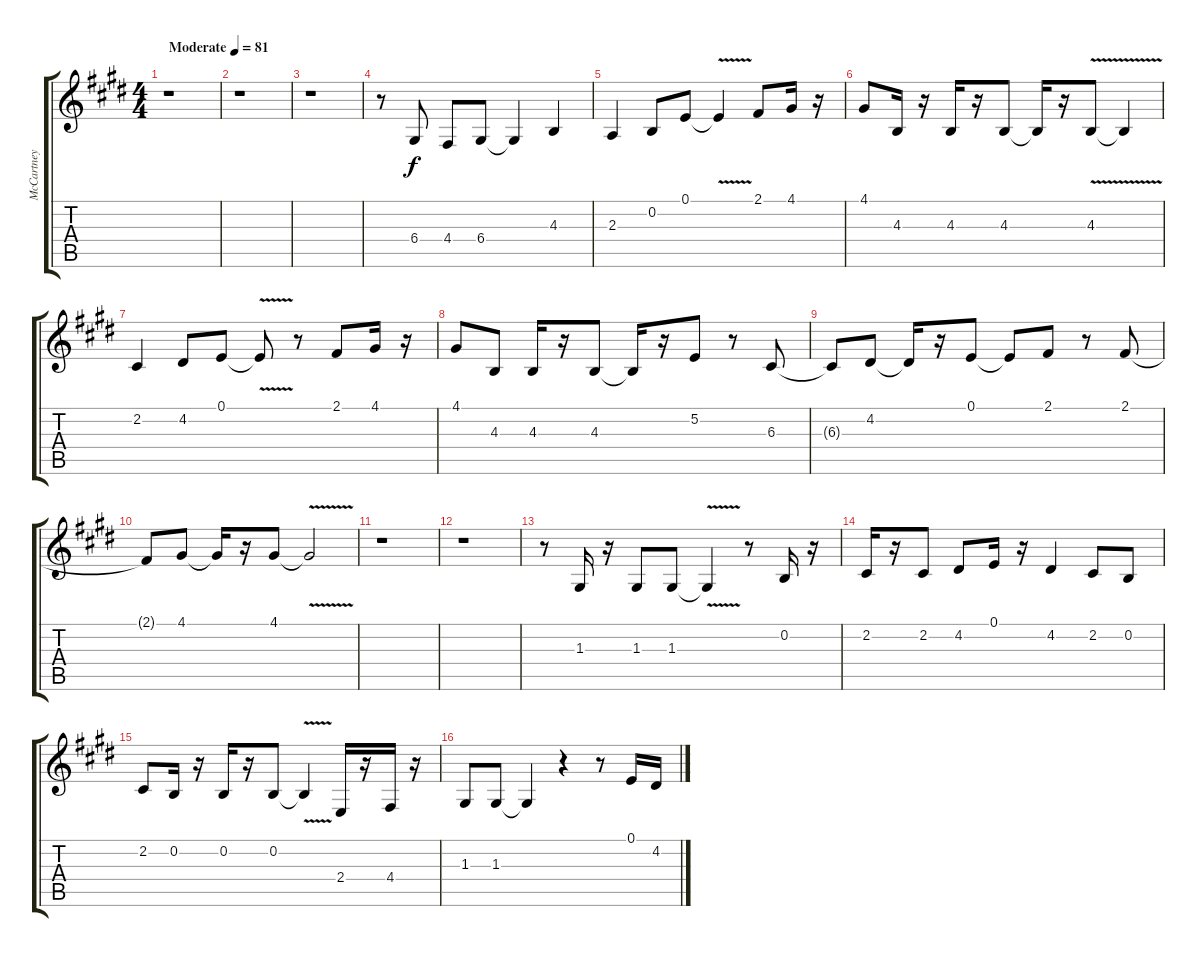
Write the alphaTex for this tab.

\track ("McCartney Voice" "McCartney ") {instrument englishhorn}
\staff {score tabs}
\tuning (E4 B3 G3 D3 A2 E2) {hide}
\ts (4 4)
\tempo (81 "Moderate")
\clef g2
\ks c#minor
r.1{dy f instrument englishhorn} |
r.1 |
r.1 |
\ks e
r.8 6.4.8 4.4.8 6.4.8 6.4{t}.4 4.3.4 |
\ks c#minor
2.3.4 0.2.8 0.1.8 0.1{v t}.4 2.1.8 4.1.16 r.16 |
4.1.8 4.3.16 r.16 4.3.16 r.16 4.3.8 4.3{t}.16 r.16 4.3{v}.8 4.3{t}.4 |
2.2.4 4.2.8 0.1.8 0.1{v t}.8 r.8 2.1.8 4.1.16 r.16 |
\ks e
4.1.8 4.3.8 4.3.16 r.16 4.3.8 4.3{t}.16 r.16 5.2.8 r.8 6.3.8 |
\ks c#minor
6.3{t}.8 4.2.8 4.2{t}.16 r.16 0.1.8 0.1{t}.8 2.1.8 r.8 2.1.8 |
2.1{t}.8 4.1.8 4.1{t}.16 r.16 4.1.8 4.1{v t}.2 |
r.1 |
\ks e
r.1 |
\ks c#minor
r.8 1.3.16 r.16 1.3.8 1.3.8 1.3{v t}.4 r.8 0.2.16 r.16 |
2.2.16 r.16 2.2.8 4.2.8 0.1.16 r.16 4.2.4 2.2.8 0.2.8 |
2.2.8 0.2.16 r.16 0.2.16 r.16 0.2.8 0.2{v t}.4 2.4.16 r.16 4.4.16 r.16 |
\ks e
1.3.8 1.3.8 1.3{t}.4 r.4 r.8 0.1.16 4.2.16
